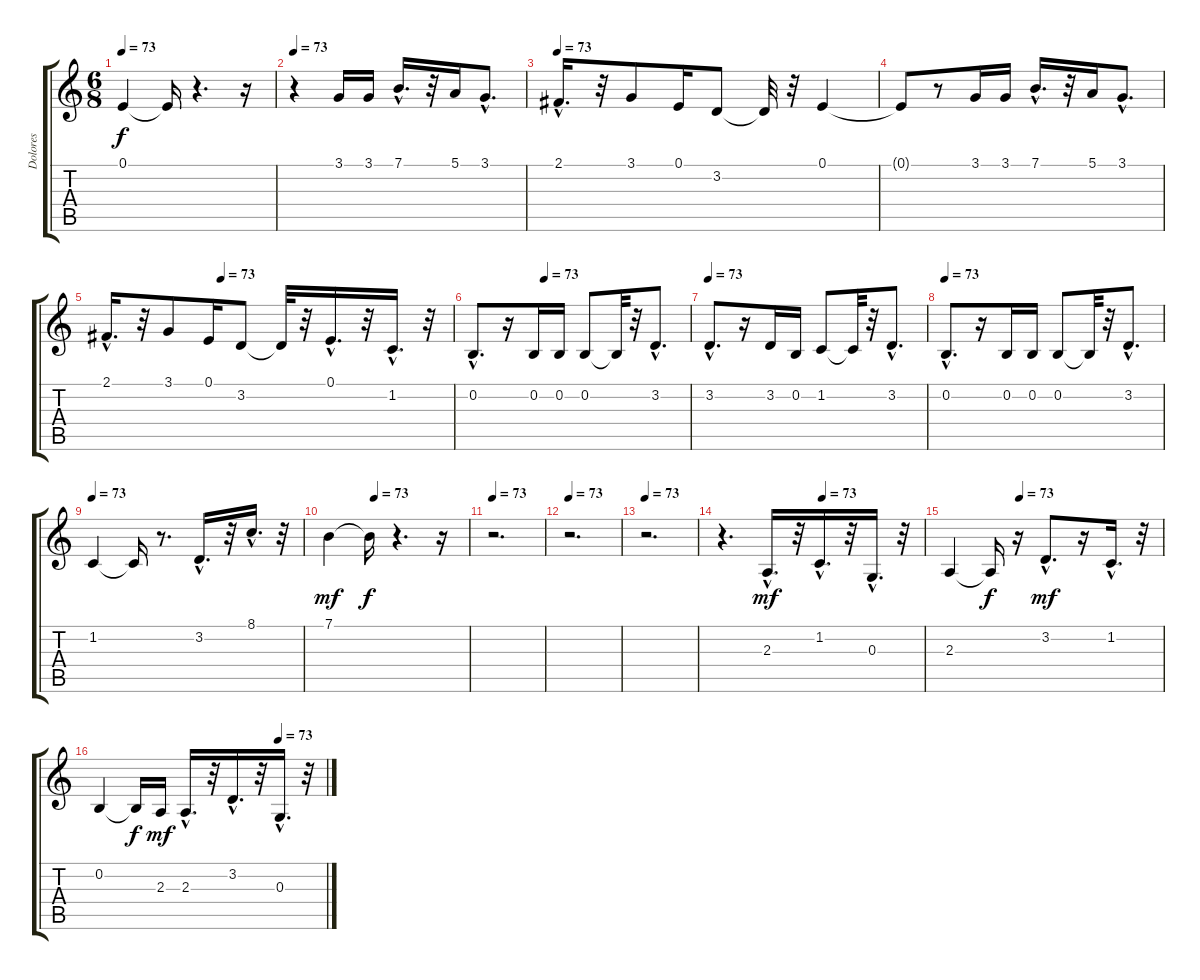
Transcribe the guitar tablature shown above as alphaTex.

\track ("Dolores" "Dolores") {instrument panflute}
\staff {score tabs}
\tuning (E4 B3 G3 D3 A2 E2) {hide}
\ts (6 8)
\tempo 73
\clef g2
\ks c
0.1.4{dy f} 0.1{t}.16 r.4{d} r.16 |
\tempo 73
r.4 3.1.16 3.1.16 7.1{hac}.16{d} r.32 5.1.16 3.1{hac}.8{d} |
\tempo 73
2.1{hac}.16{d} r.32 3.1.8 0.1.16 3.2.8 3.2{t}.32 r.32 0.1.4 |
0.1{t}.8 r.8 3.1.16 3.1.16 7.1{hac}.16{d} r.32 5.1.16 3.1{hac}.8{d} |
\tempo (73 0.3333333333333333)
2.1{hac}.16{d} r.32 3.1.8 0.1.16 3.2.8 3.2{t}.32 r.32 0.1{hac}.16{d} r.32 1.2{hac}.16{d} r.32 |
\tempo (73 0.3333333333333333)
0.2{hac}.8{d} r.16 0.2.16 0.2.16 0.2.8 0.2{t}.32 r.32 3.2{hac}.8{d} |
\tempo 73
3.2{hac}.8{d} r.16 3.2.16 0.2.16 1.2.8 1.2{t}.32 r.32 3.2{hac}.8{d} |
\tempo 73
0.2{hac}.8{d} r.16 0.2.16 0.2.16 0.2.8 0.2{t}.32 r.32 3.2{hac}.8{d} |
\tempo 73
1.2.4 1.2{t}.16 r.8{d} 3.2{hac}.16{d} r.32 8.1{hac}.16{d} r.32 |
\tempo (73 0.3333333333333333)
7.1.4{dy mf} 7.1{t}.16{dy f} r.4{d} r.16 |
\tempo 73
r.2{d} |
\tempo 73
r.2{d} |
\tempo 73
r.2{d} |
\tempo (73 0.5)
r.4{d} 2.3{hac}.16{d dy mf} r.32 1.2{hac}.16{d} r.32 0.3{hac}.16{d} r.32 |
\tempo (73 0.3333333333333333)
2.3.4 2.3{t}.16{dy f} r.16 3.2{hac}.8{d dy mf} r.16 1.2{hac}.16{d} r.32 |
\tempo (73 0.7916666666666666)
0.2.4 0.2{t}.16{dy f} 2.3.16{dy mf} 2.3{hac}.16{d} r.32 3.2{hac}.16{d} r.32 0.3{hac}.16{d} r.32
